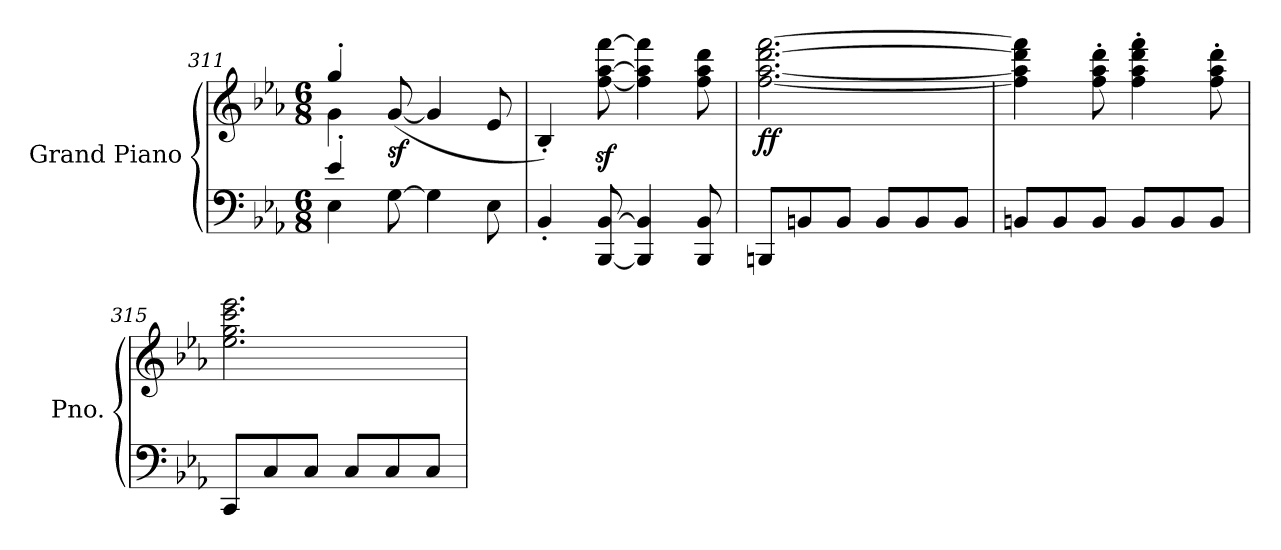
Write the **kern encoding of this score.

**kern	**kern	**dynam
*part1	*part1	*part1
*staff2	*staff1	*staff1/2
*I"Grand Piano	*	*
*I'Pno.	*	*
!!LO:LB:g=z
*clefF4	*clefG2	*
*k[b-e-a-]	*k[b-e-a-]	*
*M6/8	*M6/8	*
=311	=311	=311
*^	*^	*
4e-'/	4E-\	4gg'/	4g\	.
!	!	!	!	!LO:DY:b
[8G\	2ryy	([8g/	2ryy	sf
4G\]	.	4g/]	.	.
8E-\	.	8e-/	.	.
*v	*v	*	*	*
*	*v	*v	*
=312	=312	=312
4BB-'/	4B-'/)	.
[8BBB-/ [8BB-/	[8ff\z< [8aa-\z< [8fff\z<	.
4BBB-/] 4BB-/]	4ff\] 4aa-\] 4fff\]	.
8BBB-/ 8BB-/	8ff\ 8aa-\ 8ddd\	.
=313	=313	=313
!	!	!LO:DY:b
8BBBn/L	[2.ff\ [2.aa-\ [2.ddd\ [2.fff\	ff
8BBn/	.	.
8BB/J	.	.
8BB/L	.	.
8BB/	.	.
8BB/J	.	.
=314	=314	=314
8BBn/L	4ff\] 4aa-\] 4ddd\] 4fff\]	.
8BB/	.	.
8BB/J	8ff\' 8aa-\' 8ddd\'	.
8BB/L	4ff\' 4aa-\' 4ddd\' 4fff\'	.
8BB/	.	.
8BB/J	8ff\' 8aa-\' 8ddd\'	.
=315	=315	=315
8CC/L	2.ee-\ 2.gg\ 2.ccc\ 2.eee-\	.
8C/	.	.
8C/J	.	.
8C/L	.	.
8C/	.	.
8C/J	.	.
=	=	=
*-	*-	*-
